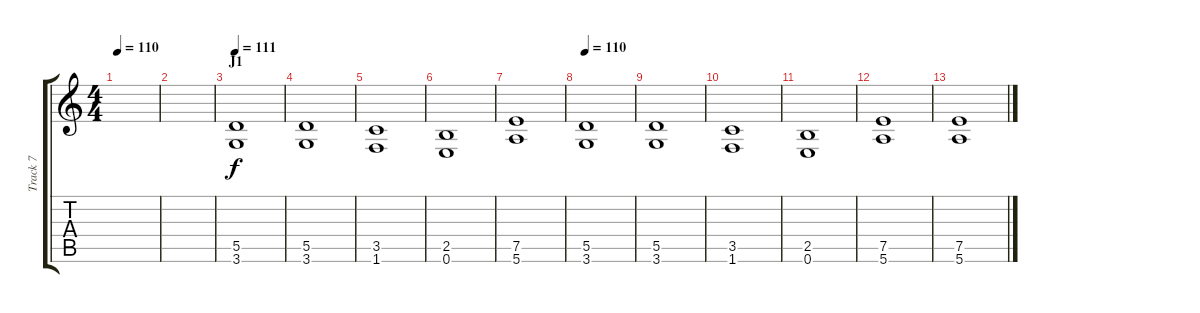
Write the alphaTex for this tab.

\track ("Track 7" "Track 7") {instrument distortionguitar}
\staff {score tabs}
\tuning (E4 B3 G3 D3 A2 E2) {hide}
\ts (4 4)
\tempo 110
\clef g2
\ks c
|
|
\section ("" "J1")
\tempo 111
(5.5 3.6).1{volume 12} |
(5.5 3.6).1 |
(3.5 1.6).1 |
(2.5 0.6).1 |
(7.5 5.6).1 |
\tempo 110
(5.5 3.6).1 |
(5.5 3.6).1 |
(3.5 1.6).1 |
(2.5 0.6).1 |
(7.5 5.6).1 |
(7.5 5.6).1{volume 0}
